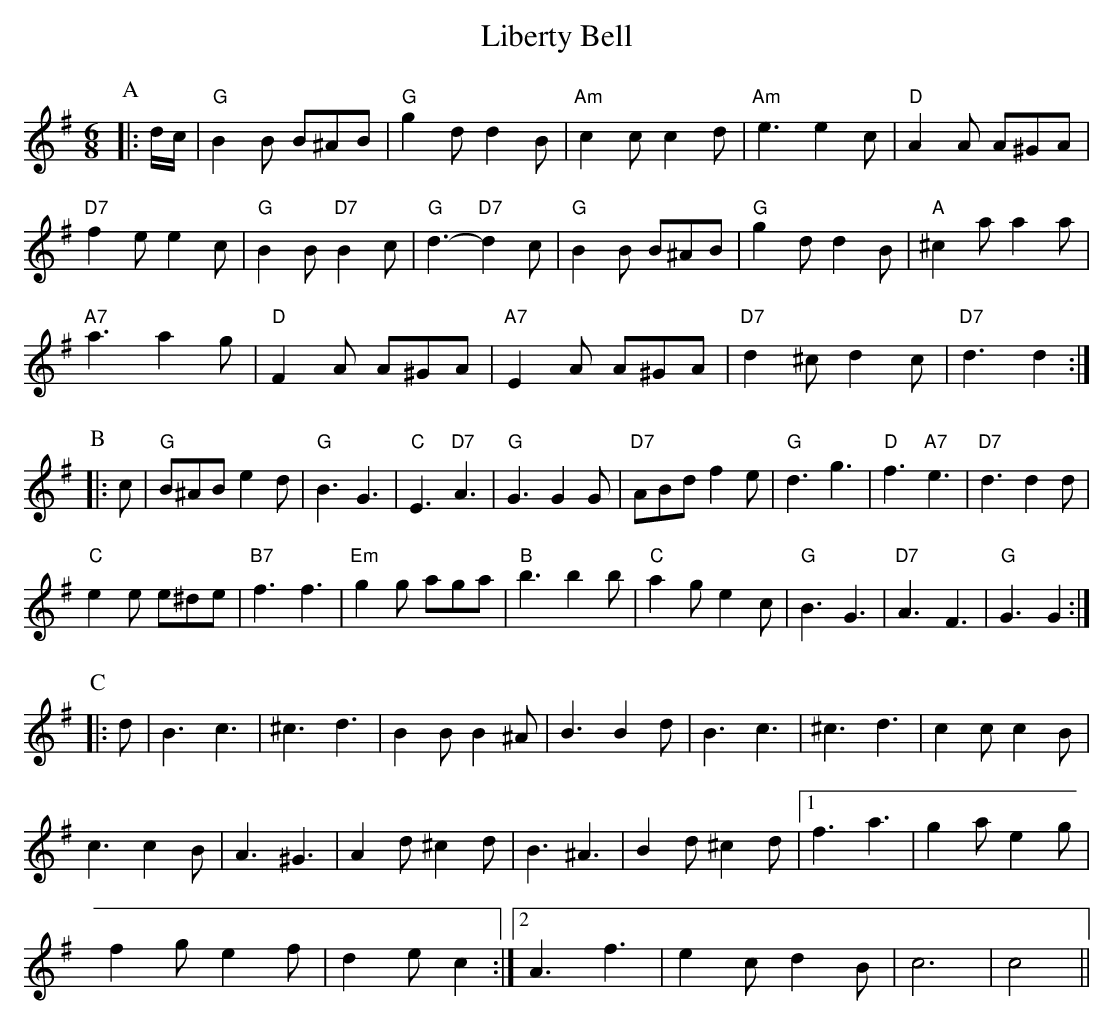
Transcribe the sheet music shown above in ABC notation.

X:1
T:Liberty Bell
M:6/8
K:G
P:A
|:d/2c/2|"G"B2B B^AB|"G"g2d d2B|"Am"c2c c2d|"Am"e3 e2c|"D"A2A A^GA|
"D7"f2e e2c|"G"B2B "D7"B2c|"G"d3 -"D7"d2c|"G"B2B B^AB|"G"g2d d2B|"A"^c2a a2a|
"A7"a3 a2g|"D"F2A A^GA|"A7"E2A A^GA|"D7"d2^c d2c|"D7"d3 d2:|
P:B
|:c|"G"B^AB e2d|"G"B3 G3|"C"E3 "D7"A3|"G"G3 G2G|"D7"ABd f2e|"G"d3 g3|\
"D"f3 "A7"e3|"D7"d3 d2d|
"C"e2e e^de|"B7"f3 f3|"Em"g2g aga|"B"b3 b2b|"C"a2g e2c|"G"B3 G3|"D7"A3 F3|\
"G"G3 G2:|
P:C
|:d|B3 c3|^c3 d3|B2B B2^A|B3 B2d|B3 c3|^c3 d3|c2c c2B|
c3 c2B|A3 ^G3|A2d ^c2d|B3 ^A3|B2d ^c2d|[1f3 a3|\
g2a e2g|
f2g e2f|d2e c2:|2A3 f3|e2c d2B|c6|c4||
